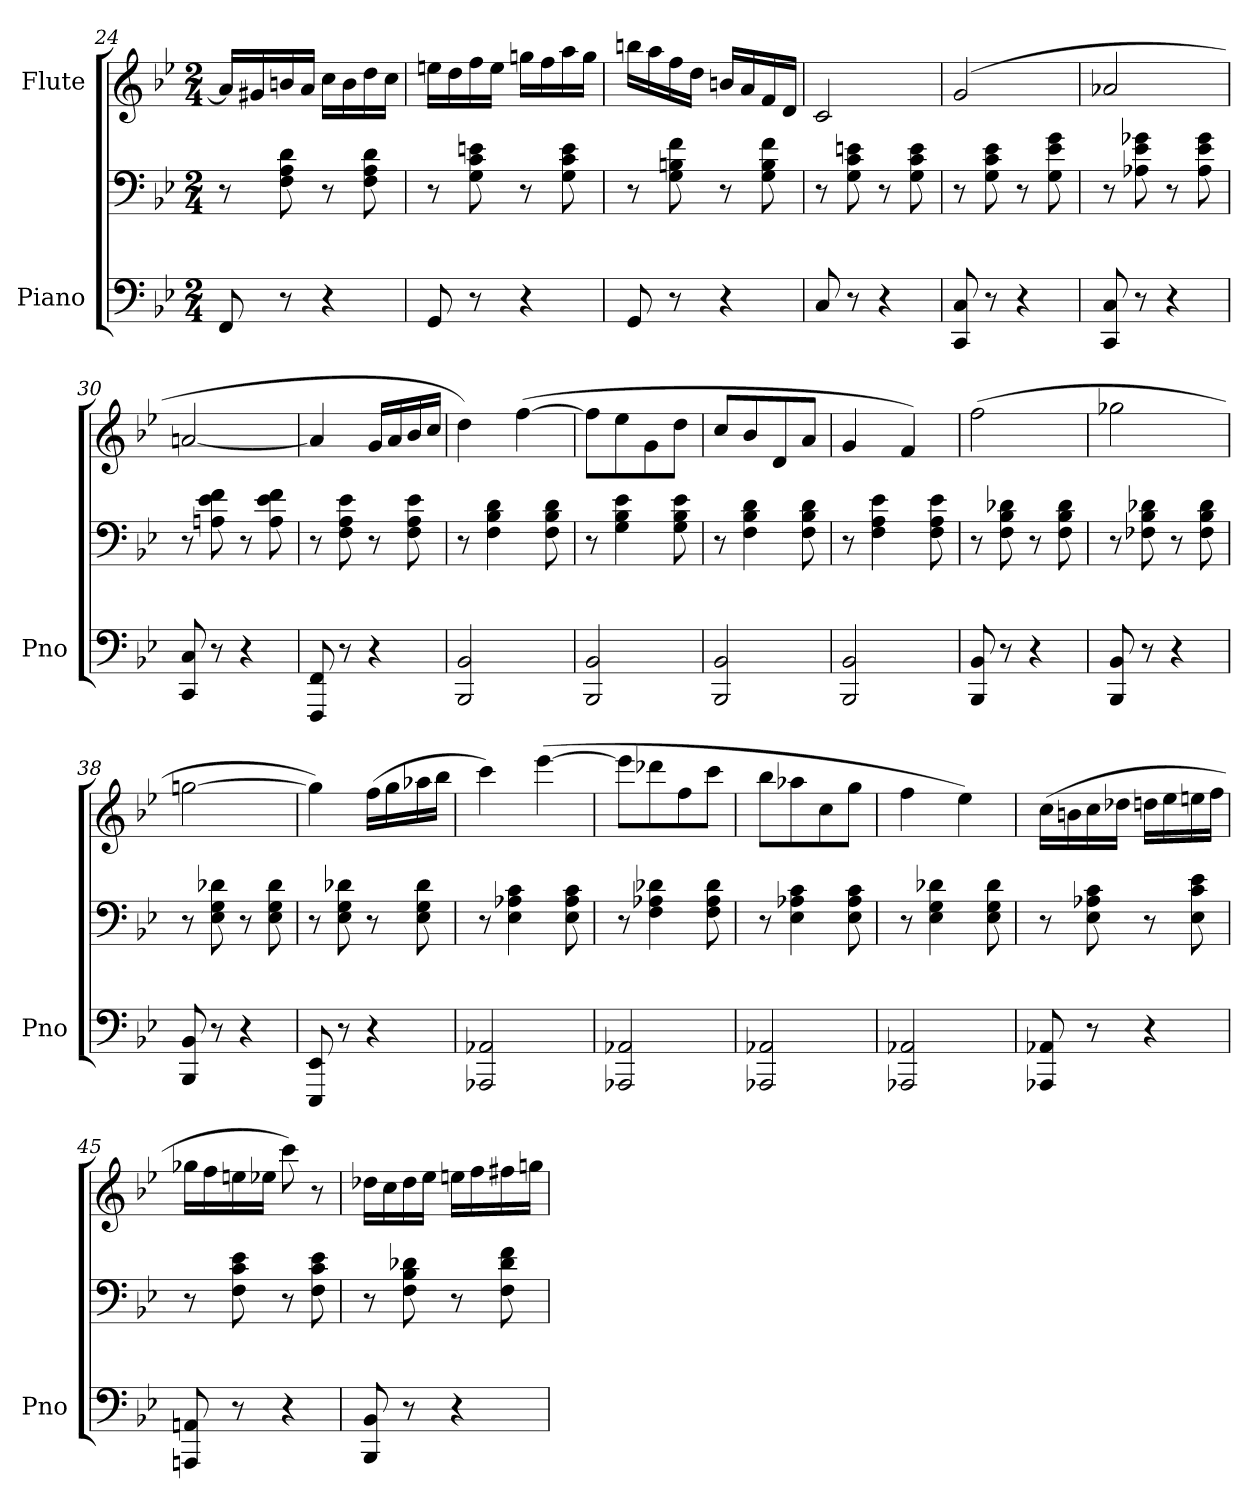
**kern	**kern	**kern
*part2	*part2	*part1
*staff3	*staff2	*staff1
*I"Piano	*	*I"Flute
*I'Pno	*	*
*clefF4	*clefF4	*clefG2
*k[b-e-]	*k[b-e-]	*k[b-e-]
*B-:	*B-:	*B-:
*M2/4	*M2/4	*M2/4
=24	=24	=24
8FF/	8r	16a/LL]
.	.	16g#X/
8r	8F\ 8A\ 8d\	16bn/
.	.	16a/JJ
4r	8r	16cc\LL
.	.	16b\
.	8F\ 8A\ 8d\	16dd\
.	.	16cc\JJ
=25	=25	=25
8GG/	8r	16een\LL
.	.	16dd\
8r	8G\ 8c\ 8en\	16ff\
.	.	16ee\JJ
4r	8r	16ggni\LL
.	.	16ff\
.	8G\ 8c\ 8e\	16aa\
.	.	16gg\JJ
=26	=26	=26
8GG/	8r	16bbn\LL
.	.	16aa\
8r	8G\ 8Bn\ 8f\	16ff\
.	.	16dd\JJ
4r	8r	16bn/LL
.	.	16a/
.	8G\ 8B\ 8f\	16f/
.	.	16d/JJ
!!LO:LB:g=z
=27	=27	=27
8C/	8r	2c/
8r	8G\ 8c\ 8en\	.
4r	8r	.
.	8G\ 8c\ 8e\	.
=28	=28	=28
8CC/ 8C/	8r	(>2g/
8r	8G\ 8c\ 8e-i\	.
4r	8r	.
.	8G\ 8e-\ 8g\	.
=29	=29	=29
8CC/ 8C/	8r	2a-X/
8r	8A-X\ 8e-\ 8g-X\	.
4r	8r	.
.	8A-\ 8e-\ 8g-\	.
=30	=30	=30
8CC/ 8C/	8r	[2ani/
8r	8Ani\ 8e-\ 8f\	.
4r	8r	.
.	8A\ 8e-\ 8f\	.
=31	=31	=31
8FFF/ 8FF/	8r	4a/]
8r	8F\ 8A\ 8e-\	.
4r	8r	16g/LL
.	.	16a/
.	8F\ 8A\ 8e-\	16b-/
.	.	16cc/JJ
=32	=32	=32
2BBB-/ 2BB-/	8r	4dd\)
.	4F\ 4B-\ 4d\	.
.	.	(>[4ff\
.	8F\ 8B-\ 8d\	.
=33	=33	=33
2BBB-/ 2BB-/	8r	8ff\L]
.	4G\ 4B-\ 4e-\	8ee-\
.	.	8g\
.	8G\ 8B-\ 8e-\	8dd\J
=34	=34	=34
2BBB-/ 2BB-/	8r	8cc/L
.	4F\ 4B-\ 4d\	8b-/
.	.	8d/
.	8F\ 8B-\ 8d\	8a/J
!!LO:LB:g=z
=35	=35	=35
2BBB-/ 2BB-/	8r	4g/
.	4F\ 4A\ 4e-\	.
.	.	4f/)
.	8F\ 8A\ 8e-\	.
=36	=36	=36
8BBB-/ 8BB-/	8r	(>2ff\
8r	8F\ 8B-\ 8d-X\	.
4r	8r	.
.	8F\ 8B-\ 8d-\	.
=37	=37	=37
8BBB-/ 8BB-/	8r	2gg-X\
8r	8F-X\ 8B-\ 8d-X\	.
4r	8r	.
.	8F-\ 8B-\ 8d-\	.
=38	=38	=38
8BBB-/ 8BB-/	8r	[2ggni\
8r	8E-\ 8G\ 8d-X\	.
4r	8r	.
.	8E-\ 8G\ 8d-\	.
=39	=39	=39
8EEE-/ 8EE-/	8r	4gg\])
8r	8E-\ 8G\ 8d-X\	.
4r	8r	(>16ff\LL
.	.	16gg\
.	8E-\ 8G\ 8d-\	16aa-X\
.	.	16bb-\JJ
=40	=40	=40
2AAA-X/ 2AA-X/	8r	4ccc\)
.	4E-\ 4A-X\ 4c\	.
.	.	(>[4eee-\
.	8E-\ 8A-\ 8c\	.
=41	=41	=41
2AAA-X/ 2AA-X/	8r	8eee-\L]
.	4F\ 4A-X\ 4d-X\	8ddd-X\
.	.	8ff\
.	8F\ 8A-\ 8d-\	8ccc\J
!!LO:LB:g=z
=42	=42	=42
2AAA-X/ 2AA-X/	8r	8bb-\L
.	4E-\ 4A-X\ 4c\	8aa-X\
.	.	8cc\
.	8E-\ 8A-\ 8c\	8gg\J
=43	=43	=43
2AAA-X/ 2AA-X/	8r	4ff\
.	4E-\ 4G\ 4d-X\	.
.	.	4ee-\)
.	8E-\ 8G\ 8d-\	.
=44	=44	=44
8AAA-X/ 8AA-X/	8r	(>16cc\LL
.	.	16bn\
8r	8E-\ 8A-X\ 8c\	16cc\
.	.	16dd-X\JJ
4r	8r	16ddn\LL
.	.	16ee-\
.	8E-\ 8c\ 8e-\	16een\
.	.	16ff\JJ
=45	=45	=45
8AAAni/ 8AAni/	8r	16gg-X\LL
.	.	16ff\
8r	8F\ 8c\ 8e-\	16een\
.	.	16ee-X\JJ
4r	8r	8ccc\)
.	8F\ 8c\ 8e-\	8r
=46	=46	=46
8BBB-/ 8BB-/	8r	16dd-X\LL
.	.	16cc\
8r	8F\ 8B-\ 8d-X\	16dd-\
.	.	16ee-\JJ
4r	8r	16een\LL
.	.	16ff\
.	8F\ 8d-\ 8f\	16ff#X\
.	.	16ggni\JJ
=	=	=
*-	*-	*-
